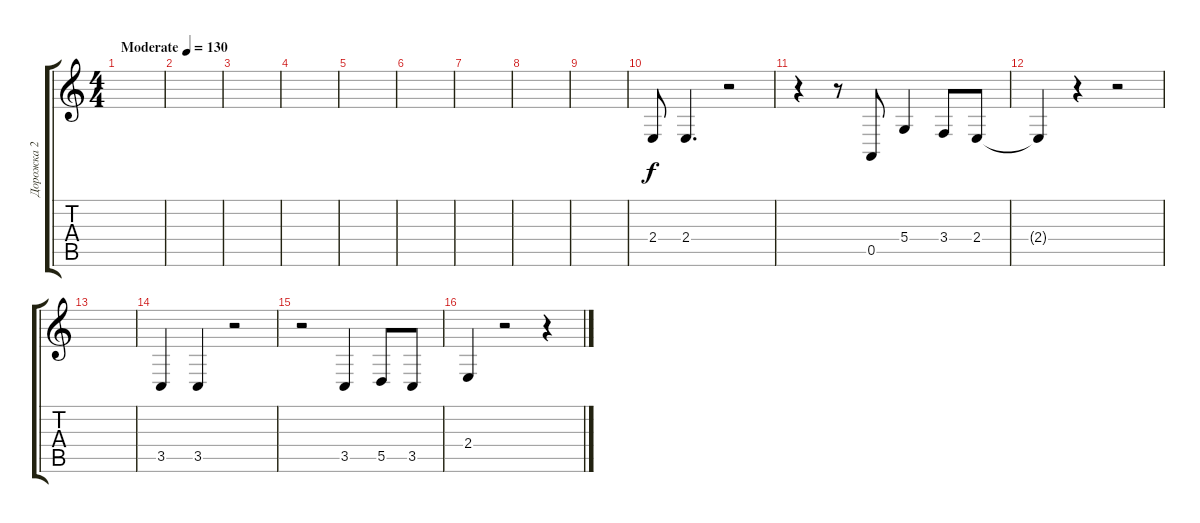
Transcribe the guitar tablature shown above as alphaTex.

\track ("Дорожка 2" "Дорожка 2") {instrument acousticgrandpiano}
\staff {score tabs}
\tuning (E4 B3 G3 D3 A2 E2) {hide}
\ts (4 4)
\tempo (130 "Moderate")
\clef g2
\ks c
|
|
|
|
|
|
|
|
|
2.4.8 2.4.4{d} r.2 |
r.4 r.8 0.5.8 5.4.4 3.4.8 2.4.8 |
2.4{t}.4 r.4 r.2 |
|
3.5.4 3.5.4 r.2 |
r.2 3.5.4 5.5.8 3.5.8 |
2.4.4 r.2 r.4
